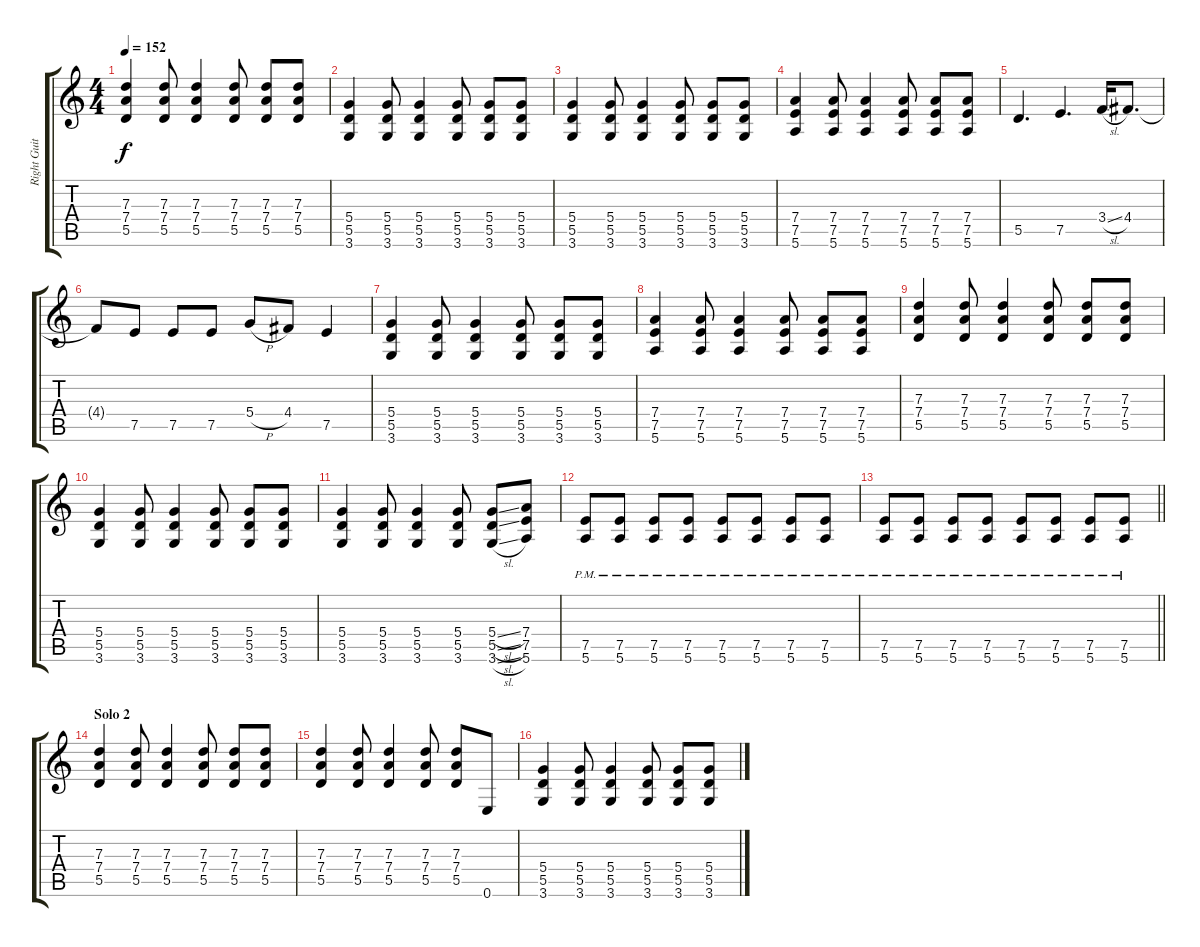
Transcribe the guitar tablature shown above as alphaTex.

\track ("Right Guitar" "Right Guit") {instrument overdrivenguitar}
\staff {score tabs}
\tuning (E4 B3 G3 D3 A2 E2) {hide}
\ts (4 4)
\tempo 152
\clef g2
\ks c
(7.3 7.4 5.5).4{dy f} (7.3 7.4 5.5).8 (7.3 7.4 5.5).4 (7.3 7.4 5.5).8 (7.3 7.4 5.5).8 (7.3 7.4 5.5).8 |
(5.4 5.5 3.6).4 (5.4 5.5 3.6).8 (5.4 5.5 3.6).4 (5.4 5.5 3.6).8 (5.4 5.5 3.6).8 (5.4 5.5 3.6).8 |
(5.4 5.5 3.6).4 (5.4 5.5 3.6).8 (5.4 5.5 3.6).4 (5.4 5.5 3.6).8 (5.4 5.5 3.6).8 (5.4 5.5 3.6).8 |
(7.4 7.5 5.6).4 (7.4 7.5 5.6).8 (7.4 7.5 5.6).4 (7.4 7.5 5.6).8 (7.4 7.5 5.6).8 (7.4 7.5 5.6).8 |
5.5.4{d} 7.5.4{d} 3.4{sl}.16 4.4.8{d} |
4.4{t}.8 7.5.8 7.5.8 7.5.8 5.4{h}.8 4.4.8 7.5.4 |
(5.4 5.5 3.6).4 (5.4 5.5 3.6).8 (5.4 5.5 3.6).4 (5.4 5.5 3.6).8 (5.4 5.5 3.6).8 (5.4 5.5 3.6).8 |
(7.4 7.5 5.6).4 (7.4 7.5 5.6).8 (7.4 7.5 5.6).4 (7.4 7.5 5.6).8 (7.4 7.5 5.6).8 (7.4 7.5 5.6).8 |
(7.3 7.4 5.5).4 (7.3 7.4 5.5).8 (7.3 7.4 5.5).4 (7.3 7.4 5.5).8 (7.3 7.4 5.5).8 (7.3 7.4 5.5).8 |
(5.4 5.5 3.6).4 (5.4 5.5 3.6).8 (5.4 5.5 3.6).4 (5.4 5.5 3.6).8 (5.4 5.5 3.6).8 (5.4 5.5 3.6).8 |
(5.4 5.5 3.6).4 (5.4 5.5 3.6).8 (5.4 5.5 3.6).4 (5.4 5.5 3.6).8 (5.4{sl} 5.5{sl} 3.6{sl}).8 (7.4 7.5 5.6).8 |
(7.5{pm} 5.6{pm}).8 (7.5{pm} 5.6{pm}).8 (7.5{pm} 5.6{pm}).8 (7.5{pm} 5.6{pm}).8 (7.5{pm} 5.6{pm}).8 (7.5{pm} 5.6{pm}).8 (7.5{pm} 5.6{pm}).8 (7.5{pm} 5.6{pm}).8 |
\barLineRight lightlight
(7.5{pm} 5.6{pm}).8 (7.5{pm} 5.6{pm}).8 (7.5{pm} 5.6{pm}).8 (7.5{pm} 5.6{pm}).8 (7.5{pm} 5.6{pm}).8 (7.5{pm} 5.6{pm}).8 (7.5{pm} 5.6{pm}).8 (7.5{pm} 5.6{pm}).8 |
\section ("" "Solo 2")
(7.3 7.4 5.5).4 (7.3 7.4 5.5).8 (7.3 7.4 5.5).4 (7.3 7.4 5.5).8 (7.3 7.4 5.5).8 (7.3 7.4 5.5).8 |
(7.3 7.4 5.5).4 (7.3 7.4 5.5).8 (7.3 7.4 5.5).4 (7.3 7.4 5.5).8 (7.3 7.4 5.5).8 0.6.8 |
(5.4 5.5 3.6).4 (5.4 5.5 3.6).8 (5.4 5.5 3.6).4 (5.4 5.5 3.6).8 (5.4 5.5 3.6).8 (5.4 5.5 3.6).8
